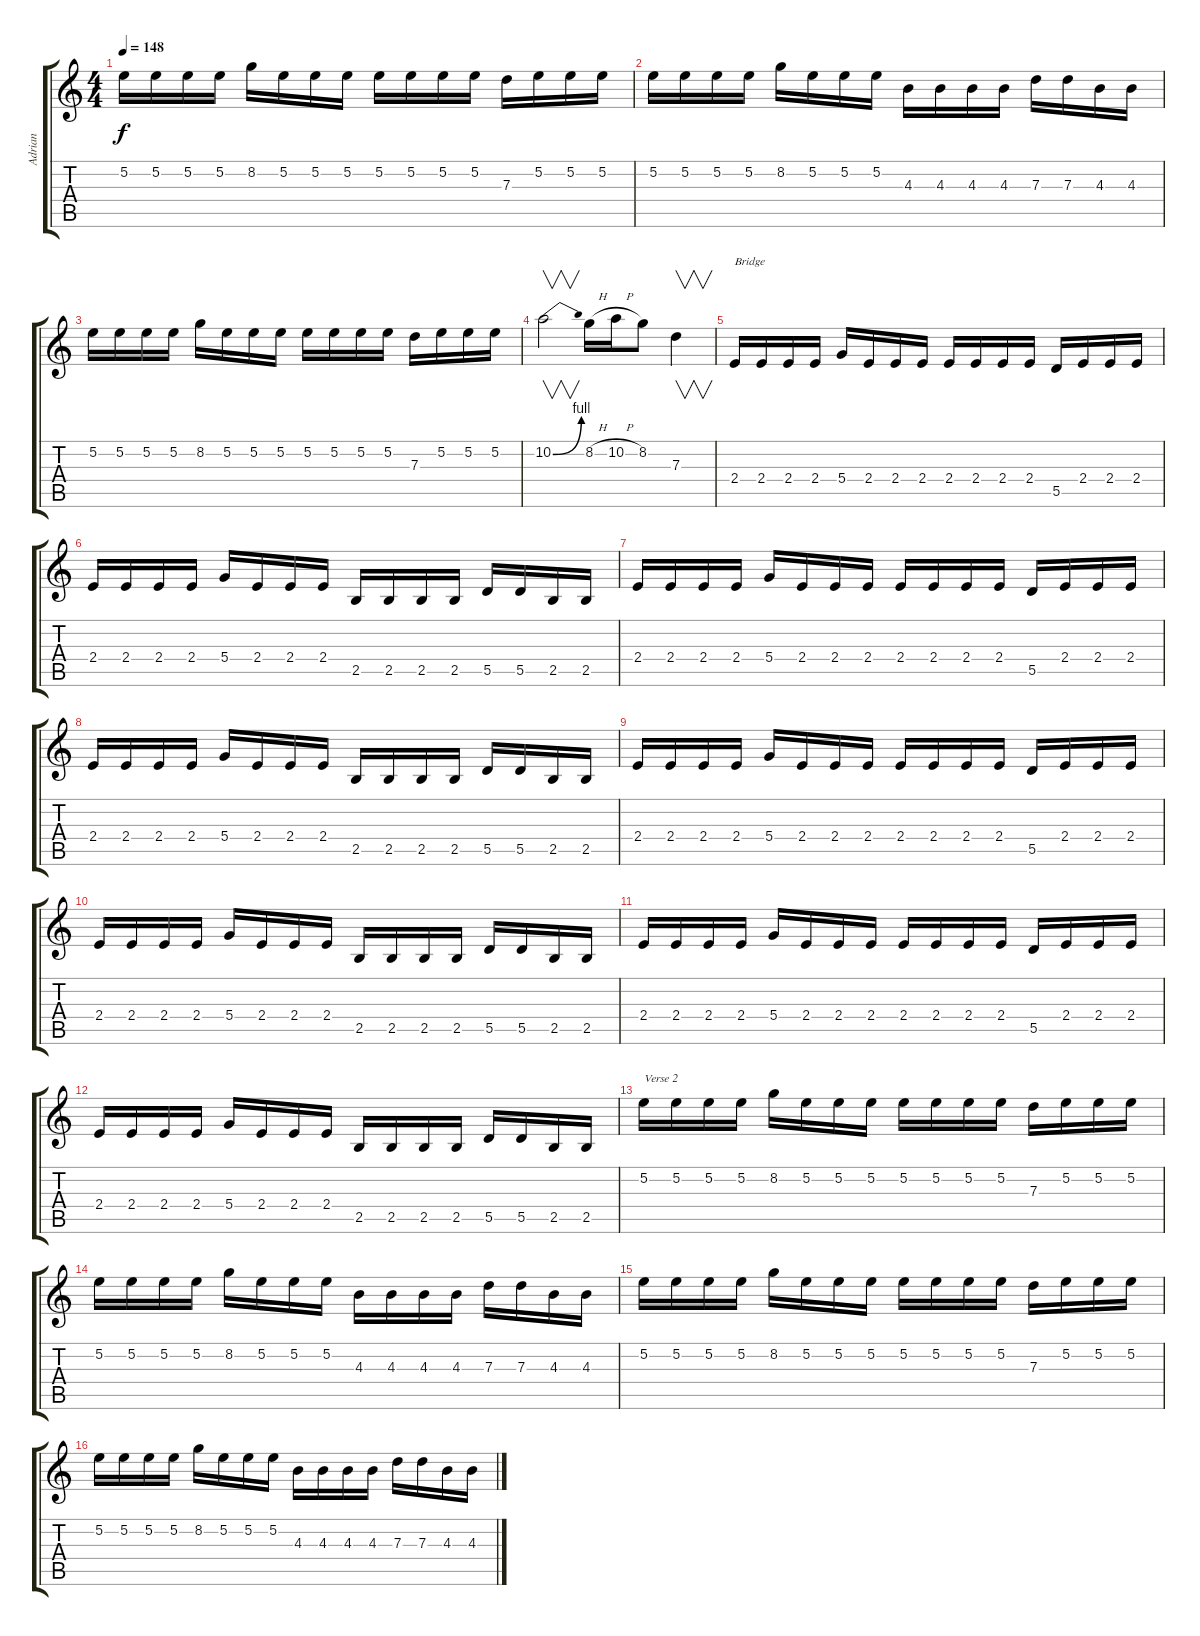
\track ("Adrian" "Adrian") {instrument distortionguitar}
\staff {score tabs}
\tuning (E4 B3 G3 D3 A2 E2) {hide}
\ts (4 4)
\tempo 148
\clef g2
\ks c
5.2.16{dy f} 5.2.16 5.2.16 5.2.16 8.2.16 5.2.16 5.2.16 5.2.16 5.2.16 5.2.16 5.2.16 5.2.16 7.3.16 5.2.16 5.2.16 5.2.16 |
5.2.16 5.2.16 5.2.16 5.2.16 8.2.16 5.2.16 5.2.16 5.2.16 4.3.16 4.3.16 4.3.16 4.3.16 7.3.16 7.3.16 4.3.16 4.3.16 |
5.2.16 5.2.16 5.2.16 5.2.16 8.2.16 5.2.16 5.2.16 5.2.16 5.2.16 5.2.16 5.2.16 5.2.16 7.3.16 5.2.16 5.2.16 5.2.16 |
10.2{be (bend 0 0 60 4)}.2{v} 8.2{h}.16 10.2{h}.16 8.2.8 7.3.4{v} |
2.4.16{txt "Bridge" volume 11} 2.4.16 2.4.16 2.4.16 5.4.16 2.4.16 2.4.16 2.4.16 2.4.16 2.4.16 2.4.16 2.4.16 5.5.16 2.4.16 2.4.16 2.4.16 |
2.4.16 2.4.16 2.4.16 2.4.16 5.4.16 2.4.16 2.4.16 2.4.16 2.5.16 2.5.16 2.5.16 2.5.16 5.5.16 5.5.16 2.5.16 2.5.16 |
2.4.16 2.4.16 2.4.16 2.4.16 5.4.16 2.4.16 2.4.16 2.4.16 2.4.16 2.4.16 2.4.16 2.4.16 5.5.16 2.4.16 2.4.16 2.4.16 |
2.4.16 2.4.16 2.4.16 2.4.16 5.4.16 2.4.16 2.4.16 2.4.16 2.5.16 2.5.16 2.5.16 2.5.16 5.5.16 5.5.16 2.5.16 2.5.16 |
2.4.16 2.4.16 2.4.16 2.4.16 5.4.16 2.4.16 2.4.16 2.4.16 2.4.16 2.4.16 2.4.16 2.4.16 5.5.16 2.4.16 2.4.16 2.4.16 |
2.4.16 2.4.16 2.4.16 2.4.16 5.4.16 2.4.16 2.4.16 2.4.16 2.5.16 2.5.16 2.5.16 2.5.16 5.5.16 5.5.16 2.5.16 2.5.16 |
2.4.16 2.4.16 2.4.16 2.4.16 5.4.16 2.4.16 2.4.16 2.4.16 2.4.16 2.4.16 2.4.16 2.4.16 5.5.16 2.4.16 2.4.16 2.4.16 |
2.4.16 2.4.16 2.4.16 2.4.16 5.4.16 2.4.16 2.4.16 2.4.16 2.5.16 2.5.16 2.5.16 2.5.16 5.5.16 5.5.16 2.5.16 2.5.16 |
5.2.16{txt "Verse 2" volume 14} 5.2.16 5.2.16 5.2.16 8.2.16 5.2.16 5.2.16 5.2.16 5.2.16 5.2.16 5.2.16 5.2.16 7.3.16 5.2.16 5.2.16 5.2.16 |
5.2.16 5.2.16 5.2.16 5.2.16 8.2.16 5.2.16 5.2.16 5.2.16 4.3.16 4.3.16 4.3.16 4.3.16 7.3.16 7.3.16 4.3.16 4.3.16 |
5.2.16 5.2.16 5.2.16 5.2.16 8.2.16 5.2.16 5.2.16 5.2.16 5.2.16 5.2.16 5.2.16 5.2.16 7.3.16 5.2.16 5.2.16 5.2.16 |
5.2.16 5.2.16 5.2.16 5.2.16 8.2.16 5.2.16 5.2.16 5.2.16 4.3.16 4.3.16 4.3.16 4.3.16 7.3.16 7.3.16 4.3.16 4.3.16
